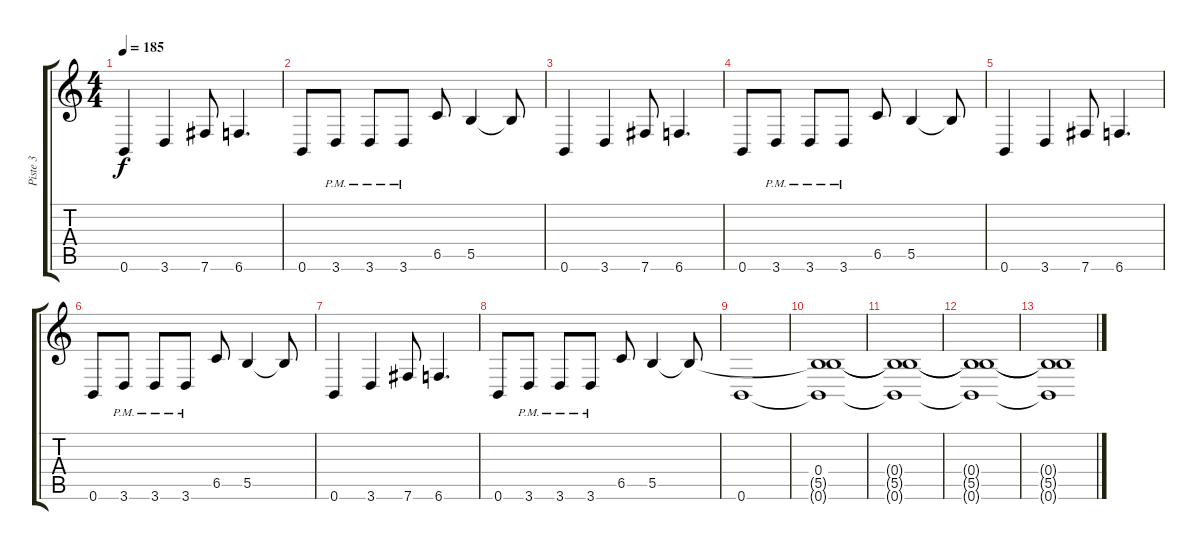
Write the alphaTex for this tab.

\track ("Piste 3" "Piste 3") {instrument electricbassfinger}
\staff {score tabs}
\tuning (Db4 Ab3 E3 B2 Gb2 B1) {hide}
\ts (4 4)
\tempo 185
\clef g2
\ks c
0.6.4{dy f} 3.6.4 7.6.8 6.6.4{d} |
0.6.8 3.6{pm}.8 3.6{pm}.8 3.6{pm}.8 6.5.8 5.5.4 5.5{t}.8 |
0.6.4 3.6.4 7.6.8 6.6.4{d} |
0.6.8 3.6{pm}.8 3.6{pm}.8 3.6{pm}.8 6.5.8 5.5.4 5.5{t}.8 |
0.6.4 3.6.4 7.6.8 6.6.4{d} |
0.6.8 3.6{pm}.8 3.6{pm}.8 3.6{pm}.8 6.5.8 5.5.4 5.5{t}.8 |
0.6.4 3.6.4 7.6.8 6.6.4{d} |
0.6.8 3.6{pm}.8 3.6{pm}.8 3.6{pm}.8 6.5.8 5.5.4 5.5{t}.8 |
0.6.1 |
(0.4 5.5{t} 0.6{t}).1 |
(0.4{t} 5.5{t} 0.6{t}).1 |
(0.4{t} 5.5{t} 0.6{t}).1 |
(0.4{t} 5.5{t} 0.6{t}).1
